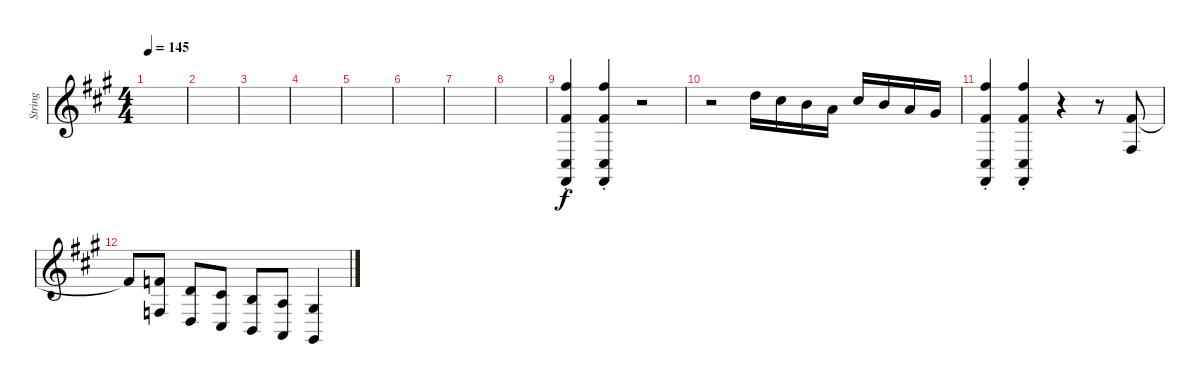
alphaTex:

\track ("String" "String") {instrument stringensemble1}
\staff {score}
\tuning (E4 B3 G3 D3 A2 E2 B1) {hide}
\ts (4 4)
\tempo 145
\clef g2
\ks a
|
|
|
|
|
|
|
|
(14.1{st} 7.2 9.6 7.7).4{dy f} (14.1{st} 7.2 9.6 7.7).4 r.2 |
r.2 10.1.16 9.1.16 7.1.16 5.1.16 9.1.16 7.1.16 5.1.16 4.1.16 |
(14.1{st} 7.2 9.6 7.7).4 (14.1{st} 7.2 9.6 7.7).4 r.4 r.8 (7.2 9.5).8 |
7.2{t}.8 (6.2 8.5).8 (7.3 0.4).8 (6.3 4.5).8 (0.2 2.5).8 (2.3 0.5).8 (6.4 4.6).4
